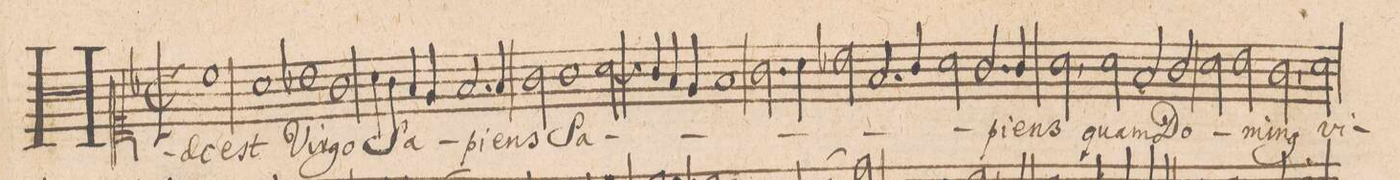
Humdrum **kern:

**kern	**text
*I"CANTVS.	*
*clefC1	*
*k[b-]	*
*met(C|)	*
1cc	Haec
1a	est
=2-	=2-
1b-X	Vir-
1g	-go
=3-	=3-
4a\	Sa-
4g\	.
4f/	.
4e/	.
2.f/	.
4f/	-pi-
=4-	=4-
*2\right	*
2g\	-ens
1g	Sa-
[<2a\	.
=5-	=5-
4a]	.
4g/	.
4f/	.
4e/	.
1f	.
=6-	=6-
2.g\	.
4a\	.
2b-X\	.
2.f/	.
=7-	=7-
4g/	.
2a\	.
2.g/	.
4g/	-pi-
=8-	=8-
2a,\	-ens
2a\	quam
2f/	Do-
2g/	.
=9-	=9-
2a\	.
2b-\	-mi-
2g,\	-n(us)
2a\	vi-
=10-	=10-
*-	*-
